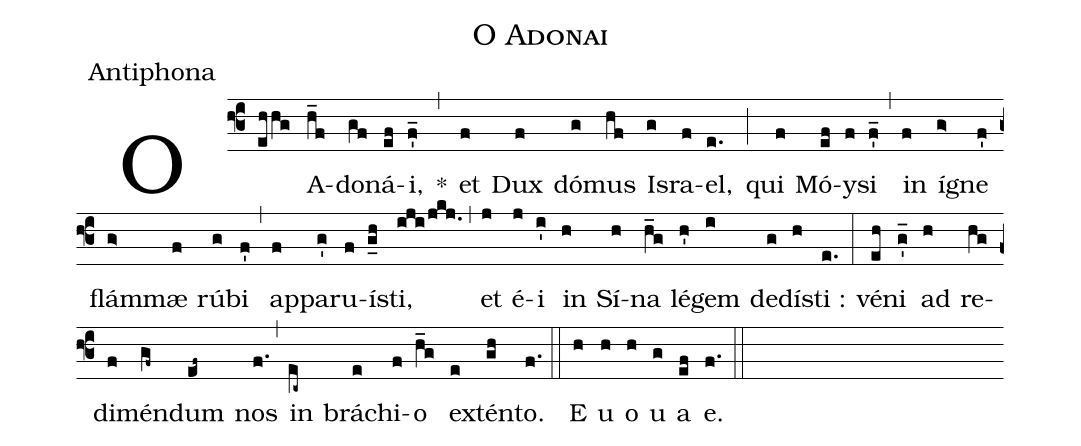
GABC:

name:O Adonai;
office-part:Antiphona;
%%
(f3) O(ehhg) A(h_f)do(gf)ná(ef)i,(f'_) *(,) et(f) Dux(f) dó(g)mus(hf) Is(g)ra(f)el,(e.) (;) qui(f) Mó(ef)y(f)si(f_') (,) in(f) í(g>)gne(f') flám(g>)mæ(f) rú(g)bi(f') (,) ap(f)pa(g')ru(f)í(g_h)sti,(iji/jkj.) (,) et(j) é(j)i(i') in(h) Sí(h)na(h_g) lé(h')gem(i) de(g)dí(h)sti :(e.) (:) vé(eh)ni(g'_) ad(h) re(hg)di(f)mén(gf~)dum(ef~) nos(f.) (,) in(ec~) brá(e)chi(f)o(h_g) ex(e)tén(gh)to.(f.) (::) E(h) u(h) o(h) u(g) a(ef) e.(f.) (::)
